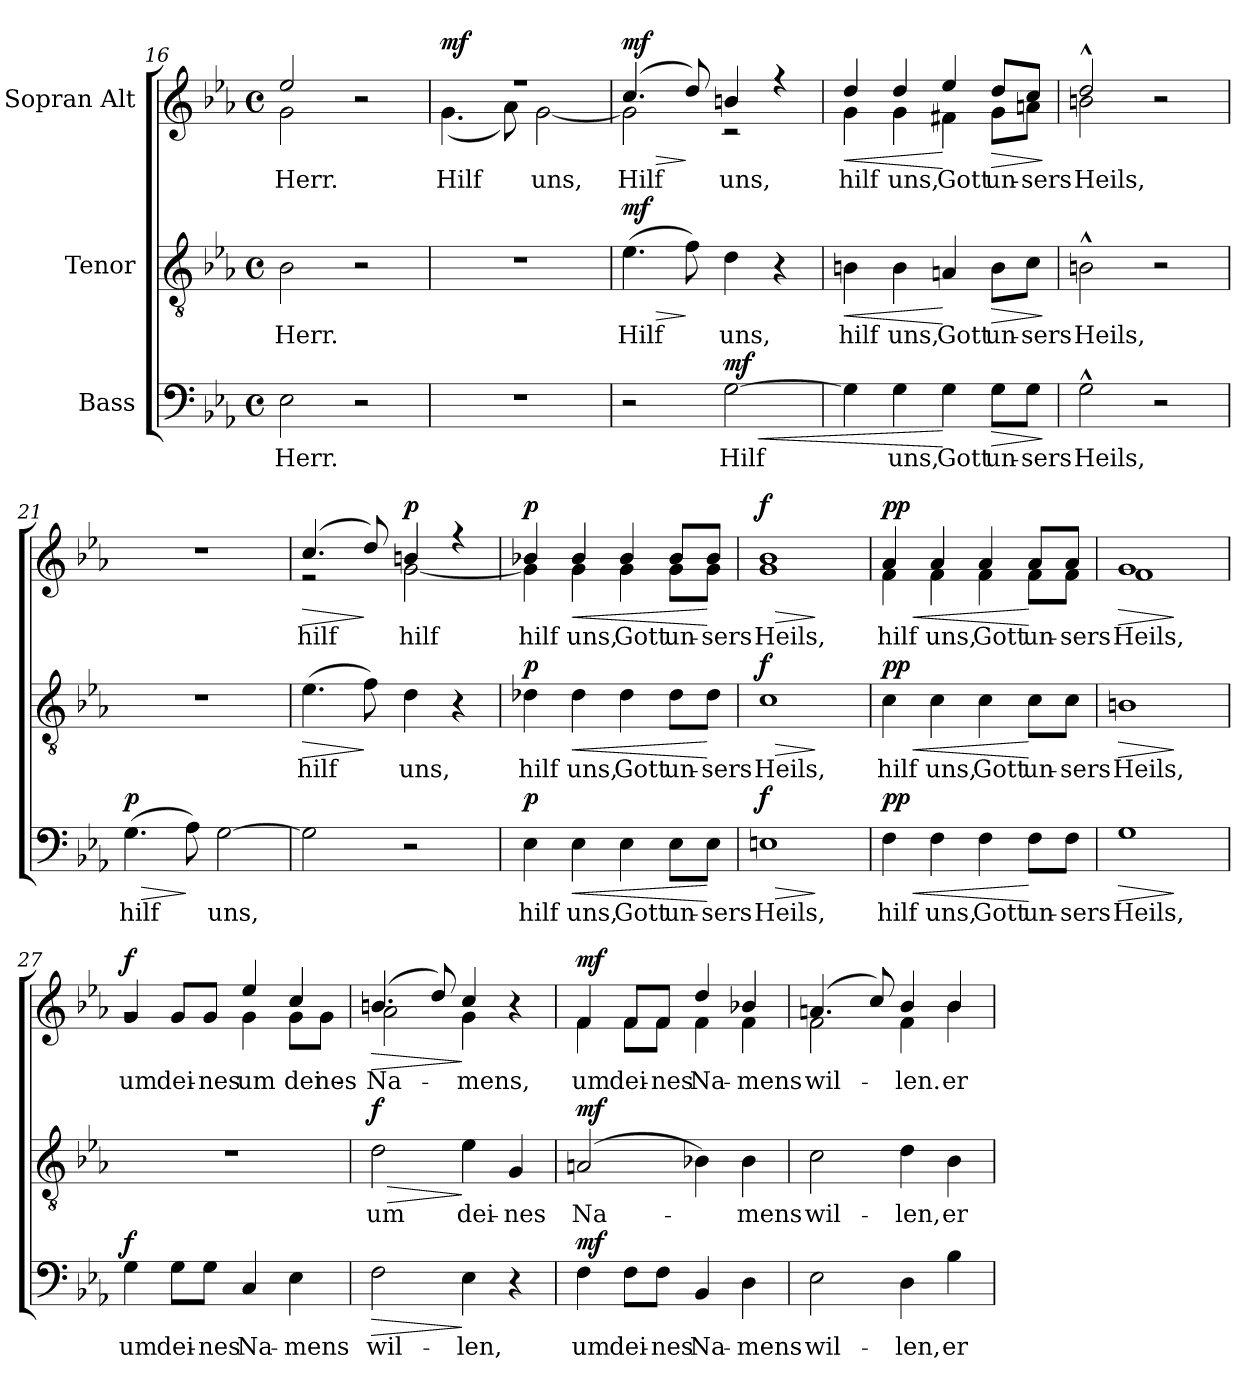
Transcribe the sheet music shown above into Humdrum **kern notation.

**kern	**text	**dynam	**kern	**text	**dynam	**kern	**text	**dynam
*part3	*part3	*part3	*part2	*part2	*part2	*part1	*part1	*part1
*staff3	*staff3	*staff3	*staff2	*staff2	*staff2	*staff1	*staff1	*staff1
*I"Bass	*	*	*I"Tenor	*	*	*I"Sopran Alt	*	*
*clefF4	*	*	*clefGv2	*	*	*clefG2	*	*
*k[b-e-a-]	*	*	*k[b-e-a-]	*	*	*k[b-e-a-]	*	*
*M4/4	*	*	*M4/4	*	*	*M4/4	*	*
*met(c)	*	*	*met(c)	*	*	*met(c)	*	*
=16	=16	=16	=16	=16	=16	=16	=16	=16
!	!LO:LY:b	!	!	!LO:LY:b	!	!	!LO:LY:b	!
*	*	*	*	*	*	*^	*	*
2E-\	Herr.	.	2B-\	Herr.	.	2ee-/	2g\	Herr.	.
2r	.	.	2r	.	.	2r	2ryy	.	.
!!LO:PB:g=z	!!
=17	=17	=17	=17	=17	=17	=17	=17	=17	=17
!	!	!	!	!	!	!	!	!LO:LY:b	!LO:DY:b
1r	.	.	1r	.	.	1r	(4.g\	Hilf	mf
.	.	.	.	.	.	.	8a-\)	.	.
!	!	!	!	!	!	!	!	!LO:LY:b	!
.	.	.	.	.	.	.	[2g\	uns,	.
=18	=18	=18	=18	=18	=18	=18	=18	=18	=18
!	!	!	!	!LO:LY:b	!LO:HP:b	!	!	!LO:LY:b	!LO:HP:b
!	!	!	!	!	!LO:DY:n=1:a	!	!	!	!LO:DY:n=1:a
2r	.	.	(4.e-\	Hilf	> mf	(4.cc/	2g\]	Hilf	> mf
.	.	.	8f\)	.	]	8dd/)	.	.	]
!	!LO:LY:b	!LO:HP:b	!	!LO:LY:b	!	!	!	!LO:LY:b	!
!	!	!LO:DY:n=1:a	!	!	!	!	!	!	!
[2G\	Hilf	< mf	4d\	uns,	.	4bn/	2r	uns,	.
.	.	.	4r	.	.	4r	.	.	.
=19	=19	=19	=19	=19	=19	=19	=19	=19	=19
!	!	!	!	!LO:LY:b	!LO:HP:b	!	!	!LO:LY:b	!LO:HP:b
4G\]	.	.	4Bn\	hilf	<	4dd/	4g\	hilf	<
!	!LO:LY:b	!	!	!LO:LY:b	!	!	!	!LO:LY:b	!
4G\	uns,	.	4B\	uns,	.	4dd/	4g\	uns,	.
!	!LO:LY:b	!	!	!LO:LY:b	!	!	!	!LO:LY:b	!
4G\	Gott	[	4An/	Gott	[	4ee-/	4f#X\	Gott	[
!	!LO:LY:b	!LO:HP:b	!	!LO:LY:b	!LO:HP:b	!	!	!LO:LY:b	!LO:HP:b
8G\L	un-	>	8B\L	un-	>	8dd/L	8g\L	un-	>
!	!LO:LY:b	!	!	!LO:LY:b	!	!	!	!LO:LY:b	!
8G\J	-sers	.	8c\J	-sers	.	8cc/J	8an\J	-sers	.
*	*	*	*	*	*	*v	*v	*	*
.	.	]	.	.	]	.	.	]
=20	=20	=20	=20	=20	=20	=20	=20	=20
!	!LO:LY:b	!	!	!LO:LY:b	!	!	!LO:LY:b	!
*	*	*	*	*	*	*^	*	*
2G^^\	Heils,	.	2Bn^^\	Heils,	.	2dd^^/	2bn\	Heils,	.
2r	.	.	2r	.	.	2r	2ryy	.	.
=21	=21	=21	=21	=21	=21	=21	=21	=21	=21
!	!LO:LY:b	!LO:HP:b	!	!	!	!	!	!	!
!	!	!LO:DY:n=1:a	!	!	!	!	!	!	!
*	*	*	*	*	*	*v	*v	*	*
(4.G\	hilf	> p	1r	.	.	1r	.	.
8A-\)	.	]	.	.	.	.	.	.
!	!LO:LY:b	!	!	!	!	!	!	!
[2G\	uns,	.	.	.	.	.	.	.
!!LO:LB:g=z
=22	=22	=22	=22	=22	=22	=22	=22	=22
!	!	!	!	!LO:LY:b	!LO:HP:b	!	!LO:LY:b	!LO:HP:b
*	*	*	*	*	*	*^	*	*
2G\]	.	.	(4.e-\	hilf	>	(4.cc/	2r	hilf	>
.	.	.	8f\)	.	]	8dd/)	.	.	]
!	!	!	!	!LO:LY:b	!	!	!	!LO:LY:b	!
!	!	!	!	!	!	!	!	!LO:LY:b	!LO:DY:b
2r	.	.	4d\	uns,	.	4bn/	[2g\	hilf	p
.	.	.	4r	.	.	4r	.	.	.
=23	=23	=23	=23	=23	=23	=23	=23	=23	=23
!	!LO:LY:b	!LO:DY:a	!	!LO:LY:b	!LO:DY:a	!	!	!LO:LY:b	!LO:DY:a
4E-\	hilf	p	4d-X\	hilf	p	4b-X/	4g\]	hilf	p
!	!LO:LY:b	!LO:HP:b	!	!LO:LY:b	!LO:HP:b	!	!	!LO:LY:b	!LO:HP:b
4E-\	uns,	<	4d-\	uns,	<	4b-/	4g\	uns,	<
!	!LO:LY:b	!	!	!LO:LY:b	!	!	!	!LO:LY:b	!
4E-\	Gott	.	4d-\	Gott	.	4b-/	4g\	Gott	.
!	!LO:LY:b	!	!	!LO:LY:b	!	!	!	!LO:LY:b	!
8E-\L	un-	.	8d-\L	un-	.	8b-/L	8g\L	un-	.
!	!LO:LY:b	!	!	!LO:LY:b	!	!	!	!LO:LY:b	!
8E-\J	-sers	[	8d-\J	-sers	[	8b-/J	8g\J	-sers	[
=24	=24	=24	=24	=24	=24	=24	=24	=24	=24
!	!LO:LY:b	!LO:HP:b	!	!LO:LY:b	!LO:HP:b	!	!	!LO:LY:b	!LO:HP:b
!	!	!LO:DY:n=1:a	!	!	!LO:DY:n=1:a	!	!	!	!LO:DY:n=1:a
1En	Heils,	> f	1c	Heils,	> f	1b-	1g	Heils,	> f
*	*	*	*	*	*	*v	*v	*	*
.	.	]	.	.	]	.	.	]
=25	=25	=25	=25	=25	=25	=25	=25	=25
!	!LO:LY:b	!LO:HP:b	!	!LO:LY:b	!LO:HP:b	!	!LO:LY:b	!LO:HP:b
*	*	*	*	*	*	*^	*	*
!	!	!LO:DY:n=1:a	!	!	!LO:DY:n=1:a	!	!	!	!LO:DY:n=1:a
4F\	hilf	< pp	4c\	hilf	< pp	4a-/	4f\	hilf	< pp
!	!LO:LY:b	!	!	!LO:LY:b	!	!	!	!LO:LY:b	!
4F\	uns,	.	4c\	uns,	.	4a-/	4f\	uns,	.
!	!LO:LY:b	!	!	!LO:LY:b	!	!	!	!LO:LY:b	!
4F\	Gott	.	4c\	Gott	.	4a-/	4f\	Gott	.
!	!LO:LY:b	!	!	!LO:LY:b	!	!	!	!LO:LY:b	!
8F\L	un-	[	8c\L	un-	[	8a-/L	8f\L	un-	[
!	!LO:LY:b	!	!	!LO:LY:b	!	!	!	!LO:LY:b	!
8F\J	-sers	.	8c\J	-sers	.	8a-/J	8f\J	-sers	.
=26	=26	=26	=26	=26	=26	=26	=26	=26	=26
!	!LO:LY:b	!LO:HP:b	!	!LO:LY:b	!LO:HP:b	!	!	!LO:LY:b	!LO:HP:b
1G	Heils,	>	1Bn	Heils,	>	1g	1f	Heils,	>
*	*	*	*	*	*	*v	*v	*	*
.	.	]	.	.	]	.	.	]
!!LO:LB:g=z
=27	=27	=27	=27	=27	=27	=27	=27	=27
!	!LO:LY:b	!LO:DY:a	!	!	!	!	!LO:LY:b	!LO:DY:a
*	*	*	*	*	*	*^	*	*
4G\	um	f	1r	.	.	4g/	2rg	um	f
!	!LO:LY:b	!	!	!	!	!	!	!LO:LY:b	!
8G\L	dei-	.	.	.	.	8g/L	.	dei-	.
!	!LO:LY:b	!	!	!	!	!	!	!LO:LY:b	!
8G\J	-nes	.	.	.	.	8g/J	.	-nes	.
!	!LO:LY:b	!	!	!	!	!	!	!LO:LY:b	!
!	!	!	!	!	!	!	!	!LO:LY:b	!
4C/	Na-	.	.	.	.	4ee-/	4g\	um	.
!	!LO:LY:b	!	!	!	!	!	!	!LO:LY:b	!
!	!	!	!	!	!	!	!	!LO:LY:b	!
4E-\	-mens	.	.	.	.	4cc/	8g\L	dei-	.
!	!	!	!	!	!	!	!	!LO:LY:b	!
.	.	.	.	.	.	.	8g\J	-nes	.
=28	=28	=28	=28	=28	=28	=28	=28	=28	=28
!	!LO:LY:b	!LO:HP:b	!	!LO:LY:b	!LO:HP:b	!	!	!LO:LY:b	!LO:HP:b
!	!	!	!	!	!LO:DY:n=1:a	!	!	!LO:LY:b	!
2F\	wil-	>	2d\	um	> f	(4.bn/	2a-\	Na-	>
.	.	.	.	.	.	8dd/)	.	.	.
!	!LO:LY:b	!	!	!LO:LY:b	!	!	!	!LO:LY:b	!
!	!	!	!	!	!	!	!	!LO:LY:b	!
4E-\	-len,	]	4e-\	dei-	]	4cc/	4g\	-mens,	]
!	!	!	!	!LO:LY:b	!	!	!	!	!
4r	.	.	4G/	-nes	.	4r	4ryy	.	.
=29	=29	=29	=29	=29	=29	=29	=29	=29	=29
!	!LO:LY:b	!LO:DY:a	!	!LO:LY:b	!LO:DY:a	!	!	!LO:LY:b	!LO:DY:a
4F\	um	mf	(2An/	Na-	mf	4f/	4f\	um	mf
!	!LO:LY:b	!	!	!	!	!	!	!LO:LY:b	!
8F\L	dei-	.	.	.	.	8f/L	8f\L	dei-	.
!	!LO:LY:b	!	!	!	!	!	!	!LO:LY:b	!
8F\J	-nes	.	.	.	.	8f/J	8f\J	-nes	.
!	!LO:LY:b	!	!	!	!	!	!	!LO:LY:b	!
4BB-/	Na-	.	4B-X\)	.	.	4dd/	4f\	Na-	.
!	!LO:LY:b	!	!	!LO:LY:b	!	!	!	!LO:LY:b	!
4D\	-mens	.	4B-\	-mens	.	4b-X/	4f\	-mens	.
=30	=30	=30	=30	=30	=30	=30	=30	=30	=30
!	!LO:LY:b	!	!	!LO:LY:b	!	!	!	!LO:LY:b	!
2E-\	wil-	.	2c\	wil-	.	(4.an/	2f\	wil-	.
.	.	.	.	.	.	8cc/)	.	.	.
!	!LO:LY:b	!	!	!LO:LY:b	!	!	!	!LO:LY:b	!
4D\	-len,	.	4d\	-len,	.	4b-/	4f\	-len.	.
!	!LO:LY:b	!	!	!LO:LY:b	!	!	!	!LO:LY:b	!
4B-\	er-	.	4B-\	er-	.	4b-/	4b-\	er-	.
*	*	*	*	*	*	*v	*v	*	*
=	=	=	=	=	=	=	=	=
*-	*-	*-	*-	*-	*-	*-	*-	*-
